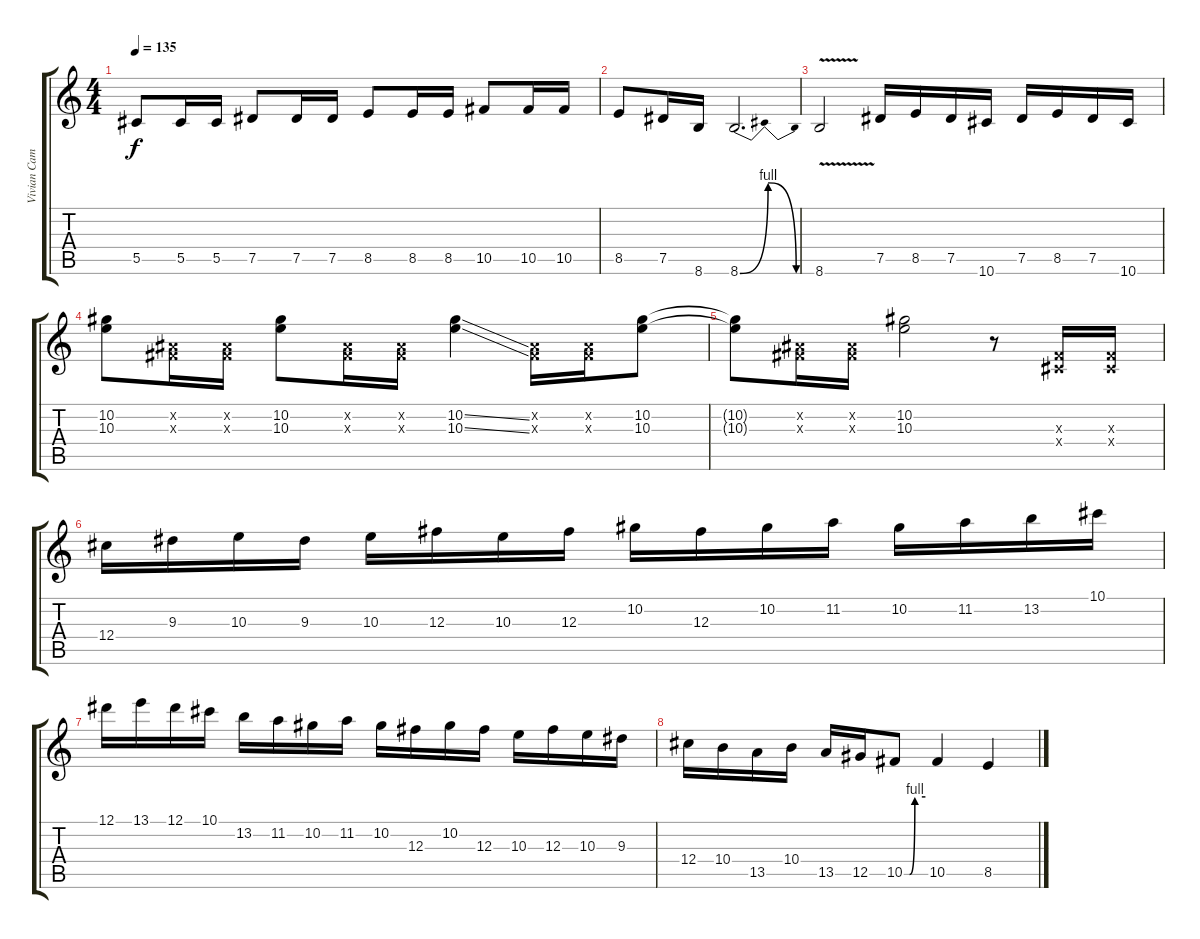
\track ("Vivian Campbell" "Vivian Cam") {instrument acousticguitarsteel}
\staff {score tabs}
\tuning (Eb4 Bb3 Gb3 Db3 Ab2 Eb2) {hide}
\ts (4 4)
\tempo 135
\clef g2
\ks c
5.5.8{dy f} 5.5.16 5.5.16 7.5.8 7.5.16 7.5.16 8.5.8 8.5.16 8.5.16 10.5.8 10.5.16 10.5.16 |
8.5.8 7.5.16 8.6.16 8.6{be (bendrelease 0 0 15 4 45 4 60 0)}.2{d} |
8.6{v}.2 7.5.16 8.5.16 7.5.16 10.6.16 7.5.16 8.5.16 7.5.16 10.6.16 |
(10.2 10.3).8 (0.2{x} 0.3{x}).16 (0.2{x} 0.3{x}).16 (10.2 10.3).8 (0.2{x} 0.3{x}).16 (0.2{x} 0.3{x}).16 (10.2{ss} 10.3{ss}).4 (0.2{x} 0.3{x}).16 (0.2{x} 0.3{x}).16 (10.2 10.3).8 |
(10.2{t} 10.3{t}).8 (0.2{x} 0.3{x}).16 (0.2{x} 0.3{x}).16 (10.2 10.3).2 r.8 (0.3{x} 0.4{x}).16 (0.3{x} 0.4{x}).16 |
12.4.16 9.3.16 10.3.16 9.3.16 10.3.16 12.3.16 10.3.16 12.3.16 10.2.16 12.3.16 10.2.16 11.2.16 10.2.16 11.2.16 13.2.16 10.1.16 |
12.1.16 13.1.16 12.1.16 10.1.16 13.2.16 11.2.16 10.2.16 11.2.16 10.2.16 12.3.16 10.2.16 12.3.16 10.3.16 12.3.16 10.3.16 9.3.16 |
12.4.16 10.4.16 13.5.16 10.4.16 13.5.16 12.5.16 10.5{be (custom 0 0 15 0 30 4 60 4)}.8 10.5.4 8.5.4
